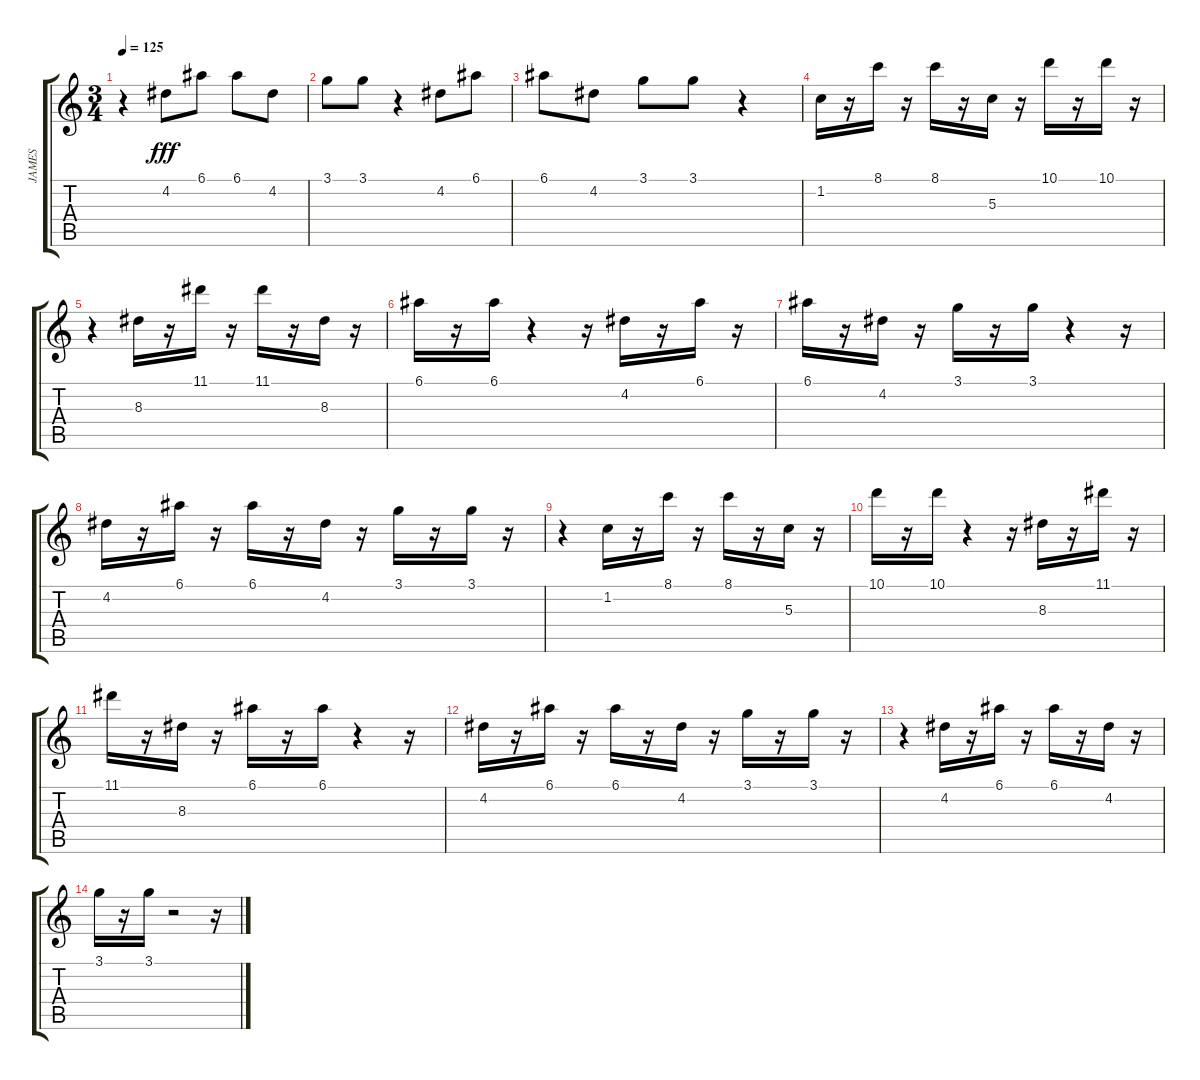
\track ("JAMES" "JAMES") {instrument distortionguitar}
\staff {score tabs}
\tuning (E4 B3 G3 D3 A2 E2) {hide}
\ts (3 4)
\tempo 125
\clef g2
\ks c
r.4{dy fff} 4.2.8 6.1.8 6.1.8 4.2.8 |
3.1.8 3.1.8 r.4 4.2.8 6.1.8 |
6.1.8 4.2.8 3.1.8 3.1.8 r.4 |
1.2.16 r.16 8.1.16 r.16 8.1.16 r.16 5.3.16 r.16 10.1.16 r.16 10.1.16 r.16 |
r.4 8.3.16 r.16 11.1.16 r.16 11.1.16 r.16 8.3.16 r.16 |
6.1.16 r.16 6.1.16 r.4 r.16 4.2.16 r.16 6.1.16 r.16 |
6.1.16 r.16 4.2.16 r.16 3.1.16 r.16 3.1.16 r.4 r.16 |
4.2.16 r.16 6.1.16 r.16 6.1.16 r.16 4.2.16 r.16 3.1.16 r.16 3.1.16 r.16 |
r.4 1.2.16 r.16 8.1.16 r.16 8.1.16 r.16 5.3.16 r.16 |
10.1.16 r.16 10.1.16 r.4 r.16 8.3.16 r.16 11.1.16 r.16 |
11.1.16 r.16 8.3.16 r.16 6.1.16 r.16 6.1.16 r.4 r.16 |
4.2.16 r.16 6.1.16 r.16 6.1.16 r.16 4.2.16 r.16 3.1.16 r.16 3.1.16 r.16 |
r.4 4.2.16 r.16 6.1.16 r.16 6.1.16 r.16 4.2.16 r.16 |
3.1.16 r.16 3.1.16 r.2 r.16
